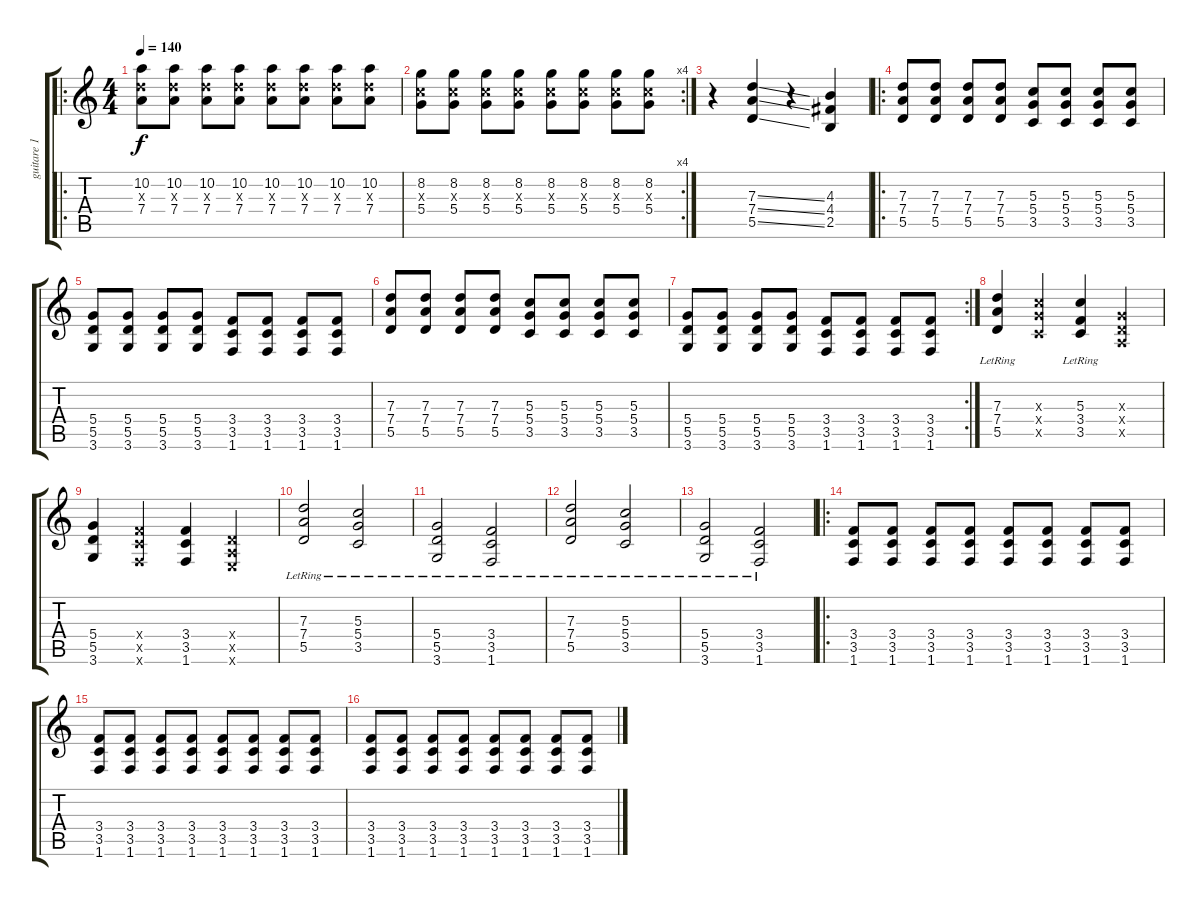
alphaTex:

\track ("guitare 1" "guitare 1") {instrument overdrivenguitar}
\staff {score tabs}
\tuning (E4 B3 G3 D3 A2 E2) {hide}
\ro
\ts (4 4)
\tempo 140
\clef g2
\ks c
(10.2 7.3{x} 7.4).8{dy f} (10.2 7.3{x} 7.4).8 (10.2 7.3{x} 7.4).8 (10.2 7.3{x} 7.4).8 (10.2 7.3{x} 7.4).8 (10.2 7.3{x} 7.4).8 (10.2 7.3{x} 7.4).8 (10.2 7.3{x} 7.4).8 |
\rc 4
(8.2 5.3{x} 5.4).8 (8.2 5.3{x} 5.4).8 (8.2 5.3{x} 5.4).8 (8.2 5.3{x} 5.4).8 (8.2 5.3{x} 5.4).8 (8.2 5.3{x} 5.4).8 (8.2 5.3{x} 5.4).8 (8.2 5.3{x} 5.4).8 |
r.4{instrument distortionguitar} (7.3{ss} 7.4{ss} 5.5{ss}).4 r.4 (4.3 4.4 2.5).4 |
\ro
(7.3 7.4 5.5).8{instrument overdrivenguitar} (7.3 7.4 5.5).8 (7.3 7.4 5.5).8 (7.3 7.4 5.5).8 (5.3 5.4 3.5).8 (5.3 5.4 3.5).8 (5.3 5.4 3.5).8 (5.3 5.4 3.5).8 |
(5.4 5.5 3.6).8 (5.4 5.5 3.6).8 (5.4 5.5 3.6).8 (5.4 5.5 3.6).8 (3.4 3.5 1.6).8 (3.4 3.5 1.6).8 (3.4 3.5 1.6).8 (3.4 3.5 1.6).8 |
(7.3 7.4 5.5).8 (7.3 7.4 5.5).8 (7.3 7.4 5.5).8 (7.3 7.4 5.5).8 (5.3 5.4 3.5).8 (5.3 5.4 3.5).8 (5.3 5.4 3.5).8 (5.3 5.4 3.5).8 |
\rc 2
(5.4 5.5 3.6).8 (5.4 5.5 3.6).8 (5.4 5.5 3.6).8 (5.4 5.5 3.6).8 (3.4 3.5 1.6).8 (3.4 3.5 1.6).8 (3.4 3.5 1.6).8 (3.4 3.5 1.6).8 |
(7.3{lr} 7.4{lr} 5.5{lr}).4 (5.3{x} 5.4{x} 3.5{x}).4 (5.3{lr} 3.4{lr} 3.5{lr}).4 (0.3{x} 0.4{x} 0.5{x}).4 |
(5.4 5.5 3.6).4 (3.4{x} 3.5{x} 1.6{x}).4 (3.4 3.5 1.6).4 (0.4{x} 0.5{x} 0.6{x}).4 |
(7.3{lr} 7.4{lr} 5.5{lr}).2 (5.3{lr} 5.4{lr} 3.5{lr}).2 |
(5.4{lr} 5.5{lr} 3.6{lr}).2 (3.4{lr} 3.5{lr} 1.6{lr}).2 |
(7.3{lr} 7.4{lr} 5.5{lr}).2 (5.3{lr} 5.4{lr} 3.5{lr}).2 |
(5.4{lr} 5.5{lr} 3.6).2 (3.4{lr} 3.5{lr} 1.6).2 |
\ro
(3.4 3.5 1.6).8 (3.4 3.5 1.6).8 (3.4 3.5 1.6).8 (3.4 3.5 1.6).8 (3.4 3.5 1.6).8 (3.4 3.5 1.6).8 (3.4 3.5 1.6).8 (3.4 3.5 1.6).8 |
(3.4 3.5 1.6).8 (3.4 3.5 1.6).8 (3.4 3.5 1.6).8 (3.4 3.5 1.6).8 (3.4 3.5 1.6).8 (3.4 3.5 1.6).8 (3.4 3.5 1.6).8 (3.4 3.5 1.6).8 |
(3.4 3.5 1.6).8 (3.4 3.5 1.6).8 (3.4 3.5 1.6).8 (3.4 3.5 1.6).8 (3.4 3.5 1.6).8 (3.4 3.5 1.6).8 (3.4 3.5 1.6).8 (3.4 3.5 1.6).8
